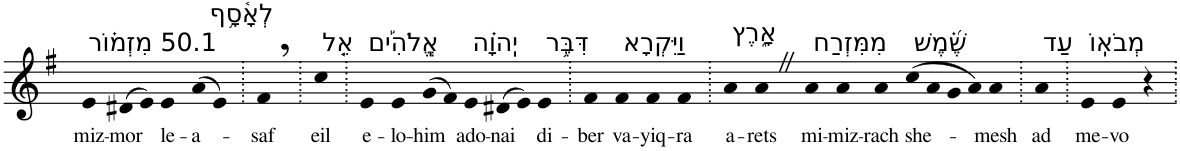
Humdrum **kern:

**kern	**text
*part1	*part1
*staff1	*staff1
*I"Piano	*
*I'Pno	*
*clefG2	*
*k[f#]	*
*G:	*
=1	=1
!LO:TX:a:t=50.1 מִזְמ֗וֹר	!
!	!LO:LY:b
4e	miz-
!	!LO:LY:b
(>8d#X	-mor
8e)	.
!LO:TX:a:t=לְאָ֫סָ֥ף	!
!	!LO:LY:b
4e	le-
!	!LO:LY:b
(>8a	-a-
8e)	.
=2.	=2.
!	!LO:LY:b
4f#,	-saf
=3.	=3.
!LO:TX:a:t=אֵ֤ל	!
!	!LO:LY:b
4cc	eil
=4.	=4.
!LO:TX:a:t=אֱֽלֹהִ֡ים	!
!	!LO:LY:b
4e	e-
!	!LO:LY:b
4e	-lo-
!	!LO:LY:b
(>8g	-him
8f#)	.
!LO:TX:a:t=יְֽהוָ֗ה	!
!	!LO:LY:b
4e	ado-
!	!LO:LY:b
(>8d#X	-nai
8e)	.
!LO:TX:a:t=דִּבֶּ֥ר	!
!	!LO:LY:b
4e	di-
=5.	=5.
!	!LO:LY:b
4f#	-ber
!LO:TX:a:t=וַיִּקְרָא	!
!	!LO:LY:b
4f#	va-
!	!LO:LY:b
4f#	-yiq-
!	!LO:LY:b
4f#	-ra
=6.	=6.
!LO:TX:a:t=אָ֑רֶץ	!
!	!LO:LY:b
4a	a-
!	!LO:LY:b
4aZ	-rets
!LO:TX:a:t=מִמִּזְרַח	!
!	!LO:LY:b
4a	mi-
!	!LO:LY:b
4a	-miz-
!	!LO:LY:b
4a	-rach
!LO:TX:a:t=שֶׁ֝֗מֶשׁ	!
!	!LO:LY:b
(>8cc	she-
8a	.
8g	.
8a)	.
!	!LO:LY:b
4a	-mesh
=7.	=7.
!LO:TX:a:t=עַד	!
!	!LO:LY:b
4a	ad
=8.	=8.
!LO:TX:a:t=מְבֹאֽוֹ	!
!	!LO:LY:b
4e	me-
!	!LO:LY:b
4e	-vo
4r	.
=.	=.
*-	*-
